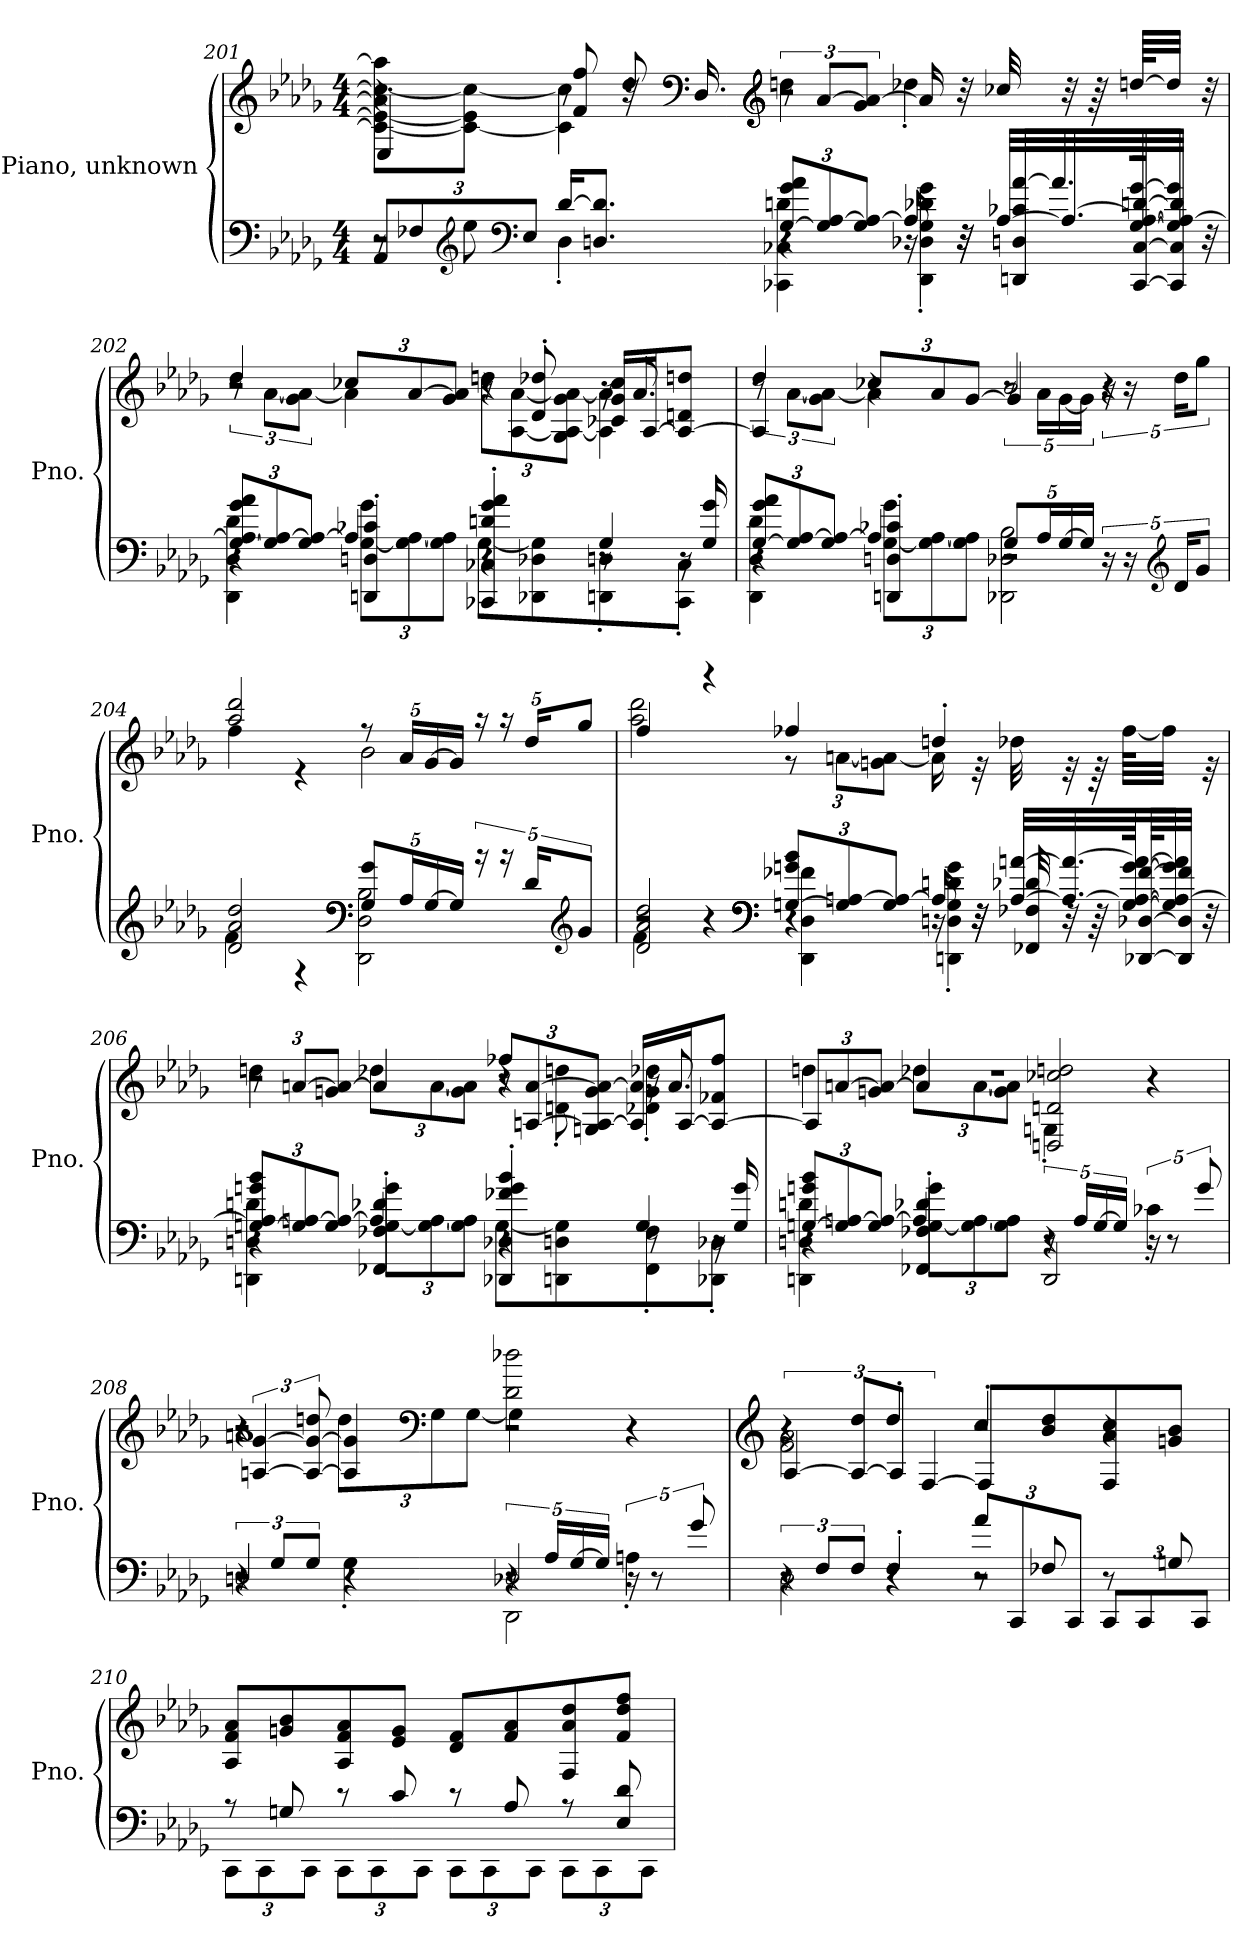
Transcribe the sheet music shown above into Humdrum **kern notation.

**kern	**kern
*part1	*part1
*staff2	*staff1
*I"Piano, unknown	*
*I'Pno.	*
!!LO:LB:g=z
*clefF4	*clefG2
*k[b-e-a-d-g-]	*k[b-e-a-d-g-]
*M4/4	*M4/4
*Xbrackettup	*
=201	=201
*^	*^
*	*^	*	*^
12AA-/L	8r	2r	4r	8c\_ 8e-\_ 8a-\] 8cc\_ 8aa-\]L	4E-'/
12F-X/	.	.	.	.	.
*clefG2	*	*	*	*	*
.	8ee-\	.	.	8c\_ 8e-\] 8cc\_J	.
*clefF4	*	*	*	*	*
12E-/J	.	.	.	.	.
[16d-/KL	4D-'\	.	8r	4c\] 4cc\]	8f/ 8ff/
8.Dn/ 8.d-/]J	.	.	.	.	.
.	.	.	8dd-/	.	32r
*	*	*	*clefF4	*	*
.	.	.	.	.	16.D-/
*	*	*	*clefG2	*	*
[12G-/ 12g-/ 12a-/L	4CC-X\ 4C-X\ 4dn\	4r	2r	4ddn\	12r
12G-/] [12A-/	.	.	.	.	[12a-/L
12G-/ 12A-/_J	.	.	.	.	12g-/ 12a-/_J
16A-/]	4DD-\' 4D-X\' 4G-\' 4d-X\' 4g-\'	16r	.	4dd-X'\	16a-/]
32r	.	32r	.	.	32r
[32A-/LLL	.	32DDn/ 32Dn/ 32c-X/ [32a-/LLL	.	.	32cc-X/
32.A-/_	.	32.a-/]	.	.	32r
.	.	.	.	.	64r
[64G-/ 64A-/_ [64g-/JK	.	[64CC-/ [64C-/ [64dn/K	.	.	[64ddn/KLLL
16G-/] 16A-/_ 16g-/]JJ	.	32CC-/] 32C-/] 32d/]JJJ	.	.	32dd/JJJ]
.	.	32r	.	.	32r
!!LO:LB:g=z	!!	!!
=202	=202	=202	=202	=202	=202
[12G-/ 12A-/] 12g-/ 12a-/L	4DD-\ 4D-\ 4d-\	4r	2r	12r	4dd-/
12G-/] [12A-/	.	.	.	[12a-\L	.
12G-/ 12A-/_J	.	.	.	12g-\ 12a-\_J	.
*	*	*	*	*	*Xbrackettup
4A-/]	[12G-\ 12g-\L	4DDn/' 4Dn/' 4c-X/'	.	4a-\]	12cc-X/L
.	12G-\] [12A-\	.	.	.	[12a-/
.	12G-\ 12A-\]J	.	.	.	12g-/ 12a-/]J
4CC-X/' 4C-X/' 4dn/' 4g-/' 4a-/'	[8G-\L	4r	4r	12ddn\L	8r
.	.	.	.	[12A-\ [12a-\	.
.	8DD-X\ 8D-X\ 8G-\]	.	.	.	8d-/' 8dd-X/'
.	.	.	.	12G-\ 12A-\_ 12g-\ 12a-\_J	.
8r	8DDn\' 8Dn\'	4G-/	16r	4A-\] 4a-\]	16c-X/ 16g-/ 16cc-/LL
.	.	.	8.a-/	.	[16A-/J
16r	8CC-\' 8C-\'J	.	.	.	8A-/_ 8dn/ 8ddn/J
16G-/ 16g-/	.	.	.	.	.
!!LO:PB:g=z	!!	!!
=203	=203	=203	=203	=203	=203
*	*	*	*	*brackettup	*
[12G-/ 12g-/ 12a-/L	4DD-\ 4D-\ 4d-\	4r	4dd-/	12r	4A-/]
12G-/] [12A-/	.	.	.	[12a-\L	.
12G-/ 12A-/_J	.	.	.	12g-\ 12a-\_J	.
*	*	*	*	*	*Xbrackettup
4A-/]	[12G-\ 12g-\L	4DDn/' 4Dn/' 4c-X/'	4r	4a-\]	12cc-X/L
.	12G-\] [12A-\	.	.	.	12a-/
.	12G-\ 12A-\]J	.	.	.	[12g-/J
*brackettup	*	*	*	*brackettup	*
10G-/L	2DD-X\ 2D-X\ 2B-\	2r	2b-/	10r	4g-/]
20A-/L	.	.	.	20a-\LL	.
[20G-/	.	.	.	[20g-\	.
20G-/JJ]	.	.	.	20g-\JJ]	.
20r	.	.	.	20r	4r
20r	.	.	.	20r	.
*clefG2	*	*	*	*	*
20d-/KL	.	.	.	20dd-\KL	.
10g-/J	.	.	.	10gg-\J	.
*	*v	*v	*	*	*
*	*	*	*v	*v
=204	=204	=204	=204
2d-/ 2a-/ 2dd-/	4f\	2aa-/ 2ddd-/	4ff\
.	4r	.	4r
*clefF4	*	*	*
10G-/ 10g-/L	2DD-\ 2D-\ 2B-\	10r	2b-\
20A-/L	.	20a-/LL	.
[20G-/	.	[20g-/	.
20G-/JJ]	.	20g-/JJ]	.
20r	.	20r	.
20r	.	20r	.
20d-/KL	.	20dd-/KL	.
*clefG2	*	*	*
10g-/J	.	10gg-/J	.
!!LO:LB:g=z	!!
=205	=205	=205	=205
*	*^	*	*
2d-/ 2a-/ 2dd-/	4f\	2r	4ff/	2aa-\ 2ddd-\
.	4r	.	4r	.
*clefF4	*	*	*	*
*Xbrackettup	*	*	*	*
[12Gn/ 12gn/ 12b-/L	4DD-\ 4D-\ 4f-X\	4r	4ff-X/	12r
12G/] [12An/	.	.	.	[12an\L
12G/ 12A/_J	.	.	.	12gn\ 12a\_J
16A/]	4DDn\' 4Dn\' 4G\' 4dn\' 4g\'	16r	4ddn'/	16a\]
32r	.	32r	.	32r
[32A/ [32an/LLL	.	32FF-X/ 32F-X/ 32d-X/	.	32dd-X\
32.A/_ 32.a/_	.	32r	.	32r
.	.	64r	.	64r
[64G/ 64A/_ [64g/ 64a/_JK	.	[64DD-X/ [64D-X/ [64f-/KLLL	.	[64ff-\KLLL
16G/] 16A/_ 16g/] 16a/]JJ	.	32DD-/] 32D-/] 32f-/]JJJ	.	32ff-\JJJ]
.	.	32r	.	32r
!!LO:LB:g=z
=206	=206	=206	=206	=206
*	*	*	*	*^
[12Gn/ 12A/] 12gn/ 12b-/L	4DDn\ 4Dn\ 4dn\	4r	2r	4ddn\	12r
12G/] [12An/	.	.	.	.	[12an/L
12G/ 12A/_J	.	.	.	.	12gn/ 12a/_J
*	*	*	*	*Xbrackettup	*
4A/]	[12G\ 12g\L	4FF-X/' 4F-X/' 4d-X/'	.	12dd-X\L	4a/]
.	12G\] [12A\	.	.	[12a\	.
.	12G\ 12A\]J	.	.	12g\ 12a\]J	.
4DD-X/' 4D-X/' 4f-X/' 4g/' 4b-/'	[8G\L	4r	4r	8r	12ff-X/L
.	.	.	.	.	[12An/ [12a/
.	8DDn\ 8Dn\ 8G\]	.	.	8dn\' 8ddn\'	.
.	.	.	.	.	12Gn/ 12A/_ 12g/ 12a/_J
8r	8FF-\' 8F-\'	4G/	16r	4d-X\' 4g\' 4dd-X\'	16A/] 16a/]LL
.	.	.	8.a/	.	[16A/J
16r	8DD-X\' 8D-X\'J	.	.	.	8A/_ 8f-X/ 8ff-/J
16G/ 16g/	.	.	.	.	.
!!LO:LB:g=z	!!	!!
=207	=207	=207	=207	=207	=207
[12Gn/ 12gn/ 12b-/L	4DDn\ 4Dn\ 4dn\	4r	1r	4ddn\	12A/L]
12G/] [12An/	.	.	.	.	[12an/
12G/ 12A/_J	.	.	.	.	12gn/ 12a/_J
4A/]	[12G\ 12g\L	4FF-X/' 4F-X/' 4d-X/'	.	12dd-X\L	4a/]
.	12G\] [12A\	.	.	[12a\	.
.	12G\ 12A\]J	.	.	12g\ 12a\]J	.
*brackettup	*	*	*	*	*
10r	4r	2DD/	.	4Gn'\	2Dn/ 2dn/ 2cc-X/ 2ddn/
20A/LL	.	.	.	.	.
[20G/	.	.	.	.	.
20G/JJ]	.	.	.	.	.
20r	4c-X'\	.	.	4r	.
10r	.	.	.	.	.
10g/	.	.	.	.	.
=208	=208	=208	=208	=208	=208
*	*	*^	*	*	*
*	*	*	*	*	*	*brackettup
*	*	*	*	*	*	*^
12r	4r	2Dn/	2r	1an	2r	[6An/ [6g-/	4r
12G-/L	.	.	.	.	.	.	.
12G-/J	.	.	.	.	.	12A/_ 12g-/_ 12ddn/	.
*	*	*	*	*	*	*	*Xbrackettup
4r	4G-'\	.	.	.	.	4A/] 4g-/]	12dd\L
*	*	*	*	*clefF4	*	*	*
.	.	.	.	.	.	.	12G-\
.	.	.	.	.	.	.	[12G-\J
10r	4r	2D-X/	2DD-\	.	2d-\ 2dd-X\	2r	4G-\]
20A-/LL	.	.	.	.	.	.	.
[20G-/	.	.	.	.	.	.	.
20G-/JJ]	.	.	.	.	.	.	.
20r	4An'\	.	.	.	.	.	4r
10r	.	.	.	.	.	.	.
10g-/	.	.	.	.	.	.	.
*v	*v	*v	*v	*	*	*	*
*	*v	*v	*v	*v
!!LO:LB:g=z
=209	=209
*	*clefG2
*^	*^
*	*^	*	*^
*	*	*	*	*	*brackettup
4r	2D-\	12r	4r	2f\ 2a-\	[6A-/
.	.	12F/L	.	.	.
.	.	12F/J	.	.	12A-/_ 12dd-/L
4F'/	.	4r	4dd-'/	.	12A-/J]
.	.	.	.	.	[6F/
*	*	*Xbrackettup	*	*	*
8r	2r	12a-/L	4cc'/	2r	8F/L]
.	.	12CC/	.	.	.
8F-X/	.	.	.	.	8b-/ 8dd-/
.	.	12CC/J	.	.	.
8r	.	12CC/L	4r	.	8F/ 8a-/ 8cc/
.	.	12CC/	.	.	.
8Gn/	.	.	.	.	8gn/ 8b-/J
.	.	12CC/J	.	.	.
*	*v	*v	*	*	*
*	*	*v	*v	*v
=210	=210	=210
8r	12CC\L	8A-/ 8f/ 8a-/L
.	12CC\	.
8Gn/	.	8gn/ 8b-/
.	12CC\J	.
8r	12CC\L	8A-/ 8f/ 8a-/
.	12CC\	.
8c/	.	8e-/ 8g/J
.	12CC\J	.
8r	12CC\L	8d-/ 8f/L
.	12CC\	.
8A-/	.	8f/ 8a-/
.	12CC\J	.
8r	12CC\L	8F/ 8a-/ 8dd-/
.	12CC\	.
8E-/ 8d-/	.	8f/ 8dd-/ 8ff/J
.	12CC\J	.
*v	*v	*
=	=
*-	*-
